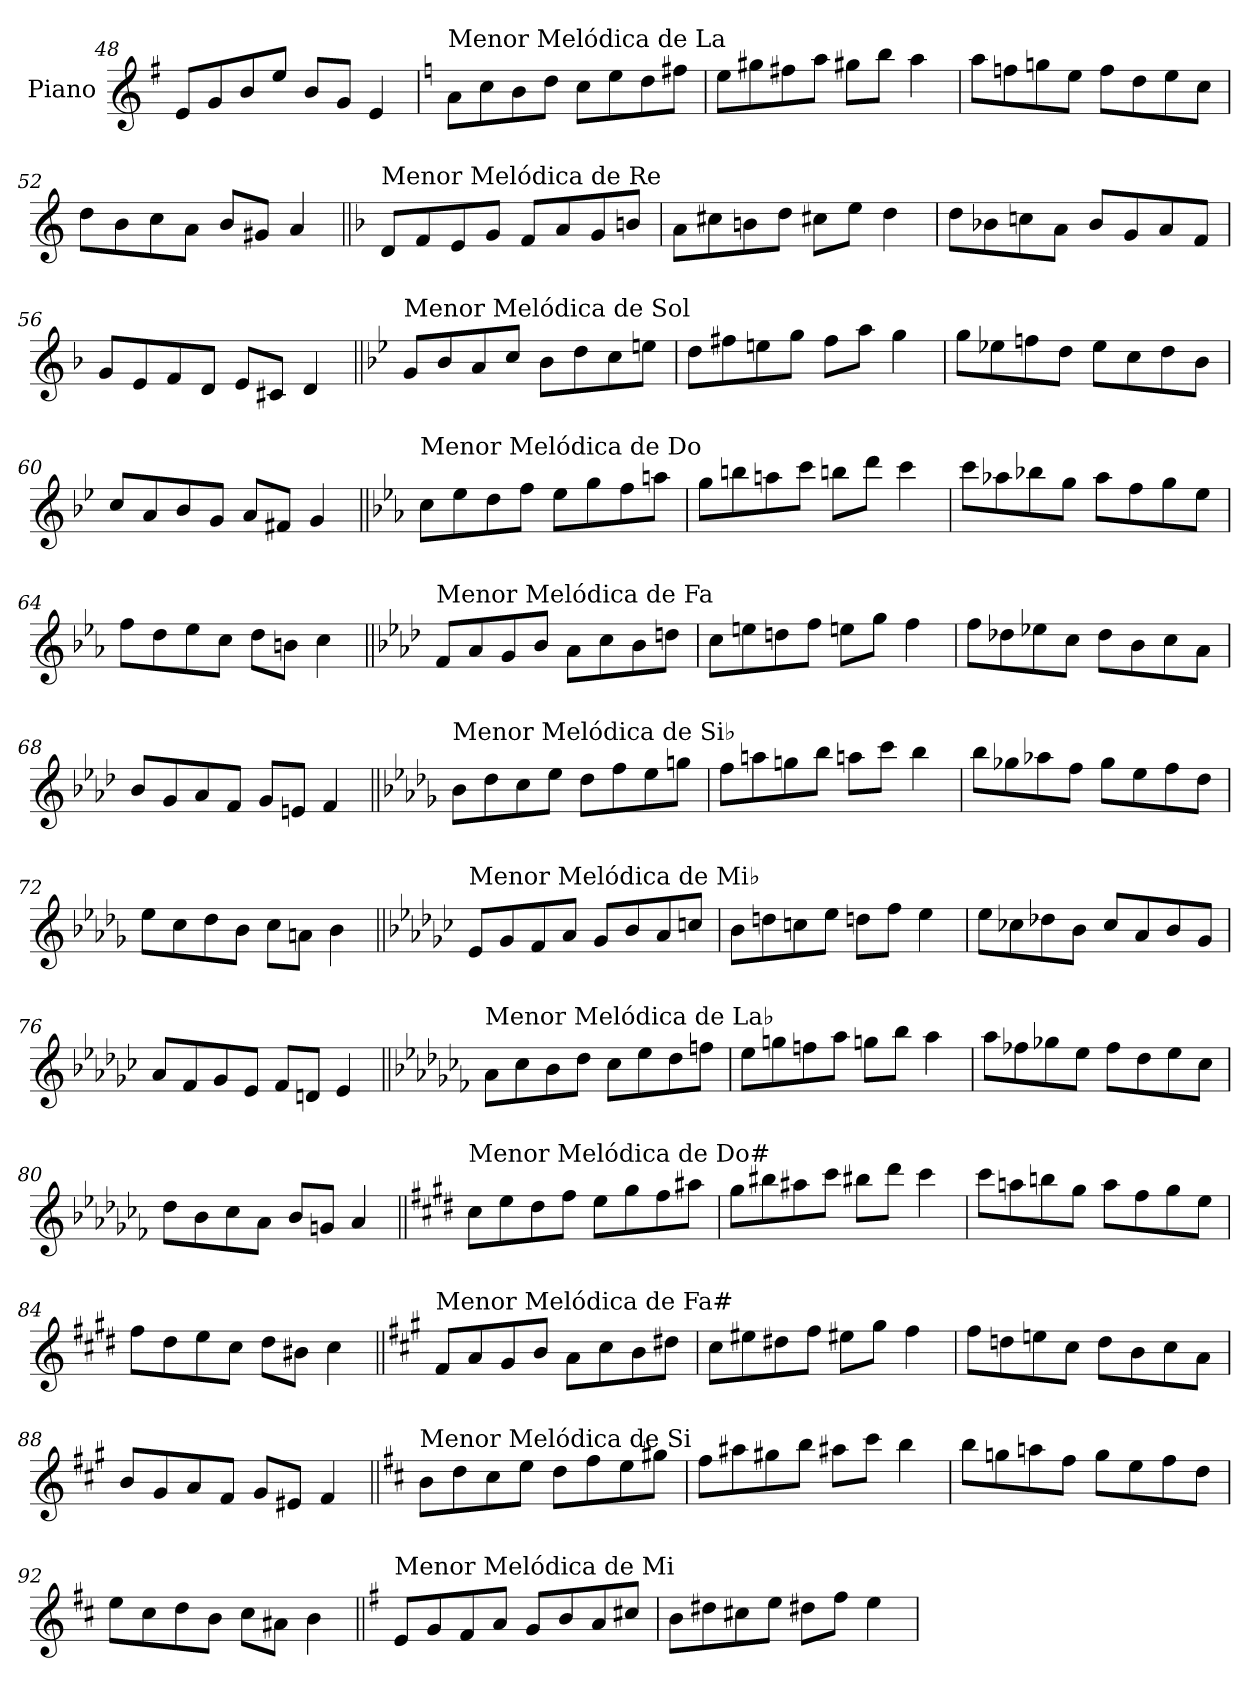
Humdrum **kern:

**kern
*part1
*staff1
*I"Piano
*I'Pno.
*clefG2
*k[f#]
=48
8e/L
8g/
8b/
8ee/J
8b/L
8g/J
4e/
!!LO:PB:g=z
=49
*k[]
!LO:TX:a:t=Menor Melódica de La
8a\L
8cc\
8b\
8dd\J
8cc\L
8ee\
8dd\
8ff#X\J
=50
8ee\L
8gg#X\
8ff#X\
8aa\J
8gg#X\L
8bb\J
4aa\
=51
8aa\L
8ffn\
8ggn\
8ee\J
8ff\L
8dd\
8ee\
8cc\J
=52
8dd\L
8b\
8cc\
8a\J
8b/L
8g#X/J
4a/
!!LO:LB:g=z
=53||
*k[b-]
!LO:TX:a:t=Menor Melódica de Re
8d/L
8f/
8e/
8g/J
8f/L
8a/
8g/
8bn/J
=54
8a\L
8cc#X\
8bn\
8dd\J
8cc#X\L
8ee\J
4dd\
=55
8dd\L
8b-X\
8ccn\
8a\J
8b-/L
8g/
8a/
8f/J
=56
8g/L
8e/
8f/
8d/J
8e/L
8c#X/J
4d/
!!LO:LB:g=z
=57||
*k[b-e-]
!LO:TX:a:t=Menor Melódica de Sol
8g/L
8b-/
8a/
8cc/J
8b-\L
8dd\
8cc\
8een\J
=58
8dd\L
8ff#X\
8een\
8gg\J
8ff#\L
8aa\J
4gg\
=59
8gg\L
8ee-X\
8ffn\
8dd\J
8ee-\L
8cc\
8dd\
8b-\J
=60
8cc/L
8a/
8b-/
8g/J
8a/L
8f#X/J
4g/
!!LO:LB:g=z
=61||
*k[b-e-a-]
!LO:TX:a:t=Menor Melódica de Do
8cc\L
8ee-\
8dd\
8ff\J
8ee-\L
8gg\
8ff\
8aan\J
=62
8gg\L
8bbn\
8aan\
8ccc\J
8bbn\L
8ddd\J
4ccc\
=63
8ccc\L
8aa-X\
8bb-X\
8gg\J
8aa-\L
8ff\
8gg\
8ee-\J
=64
8ff\L
8dd\
8ee-\
8cc\J
8dd\L
8bn\J
4cc\
!!LO:LB:g=z
=65||
*k[b-e-a-d-]
!LO:TX:a:t=Menor Melódica de Fa
8f/L
8a-/
8g/
8b-/J
8a-\L
8cc\
8b-\
8ddn\J
=66
8cc\L
8een\
8ddn\
8ff\J
8een\L
8gg\J
4ff\
=67
8ff\L
8dd-X\
8ee-X\
8cc\J
8dd-\L
8b-\
8cc\
8a-\J
=68
8b-/L
8g/
8a-/
8f/J
8g/L
8en/J
4f/
!!LO:LB:g=z
=69||
*k[b-e-a-d-g-]
!LO:TX:a:t=Menor Melódica de Si♭
8b-\L
8dd-\
8cc\
8ee-\J
8dd-\L
8ff\
8ee-\
8ggn\J
=70
8ff\L
8aan\
8ggn\
8bb-\J
8aan\L
8ccc\J
4bb-\
=71
8bb-\L
8gg-X\
8aa-X\
8ff\J
8gg-\L
8ee-\
8ff\
8dd-\J
=72
8ee-\L
8cc\
8dd-\
8b-\J
8cc\L
8an\J
4b-\
!!LO:LB:g=z
=73||
*k[b-e-a-d-g-c-]
!LO:TX:a:t=Menor Melódica de Mi♭
8e-/L
8g-/
8f/
8a-/J
8g-/L
8b-/
8a-/
8ccn/J
=74
8b-\L
8ddn\
8ccn\
8ee-\J
8ddn\L
8ff\J
4ee-\
=75
8ee-\L
8cc-X\
8dd-X\
8b-\J
8cc-/L
8a-/
8b-/
8g-/J
=76
8a-/L
8f/
8g-/
8e-/J
8f/L
8dn/J
4e-/
!!LO:LB:g=z
=77||
*k[b-e-a-d-g-c-f-]
!LO:TX:a:t=Menor Melódica de La♭
8a-\L
8cc-\
8b-\
8dd-\J
8cc-\L
8ee-\
8dd-\
8ffn\J
=78
8ee-\L
8ggn\
8ffn\
8aa-\J
8ggn\L
8bb-\J
4aa-\
=79
8aa-\L
8ff-X\
8gg-X\
8ee-\J
8ff-\L
8dd-\
8ee-\
8cc-\J
=80
8dd-\L
8b-\
8cc-\
8a-\J
8b-/L
8gn/J
4a-/
!!LO:LB:g=z
=81||
*k[f#c#g#d#]
!LO:TX:a:t=Menor Melódica de Do#
8cc#\L
8ee\
8dd#\
8ff#\J
8ee\L
8gg#\
8ff#\
8aa#X\J
=82
8gg#\L
8bb#X\
8aa#X\
8ccc#\J
8bb#X\L
8ddd#\J
4ccc#\
=83
8ccc#\L
8aan\
8bbn\
8gg#\J
8aa\L
8ff#\
8gg#\
8ee\J
=84
8ff#\L
8dd#\
8ee\
8cc#\J
8dd#\L
8b#X\J
4cc#\
!!LO:LB:g=z
=85||
*k[f#c#g#]
!LO:TX:a:t=Menor Melódica de Fa#
8f#/L
8a/
8g#/
8b/J
8a\L
8cc#\
8b\
8dd#X\J
=86
8cc#\L
8ee#X\
8dd#X\
8ff#\J
8ee#X\L
8gg#\J
4ff#\
=87
8ff#\L
8ddn\
8een\
8cc#\J
8dd\L
8b\
8cc#\
8a\J
=88
8b/L
8g#/
8a/
8f#/J
8g#/L
8e#X/J
4f#/
!!LO:LB:g=z
=89||
*k[f#c#]
!LO:TX:a:t=Menor Melódica de Si
8b\L
8dd\
8cc#\
8ee\J
8dd\L
8ff#\
8ee\
8gg#X\J
=90
8ff#\L
8aa#X\
8gg#X\
8bb\J
8aa#X\L
8ccc#\J
4bb\
=91
8bb\L
8ggn\
8aan\
8ff#\J
8gg\L
8ee\
8ff#\
8dd\J
=92
8ee\L
8cc#\
8dd\
8b\J
8cc#\L
8a#X\J
4b\
!!LO:LB:g=z
=93||
*k[f#]
!LO:TX:a:t=Menor Melódica de Mi
8e/L
8g/
8f#/
8a/J
8g/L
8b/
8a/
8cc#X/J
=94
8b\L
8dd#X\
8cc#X\
8ee\J
8dd#X\L
8ff#\J
4ee\
=
*-
